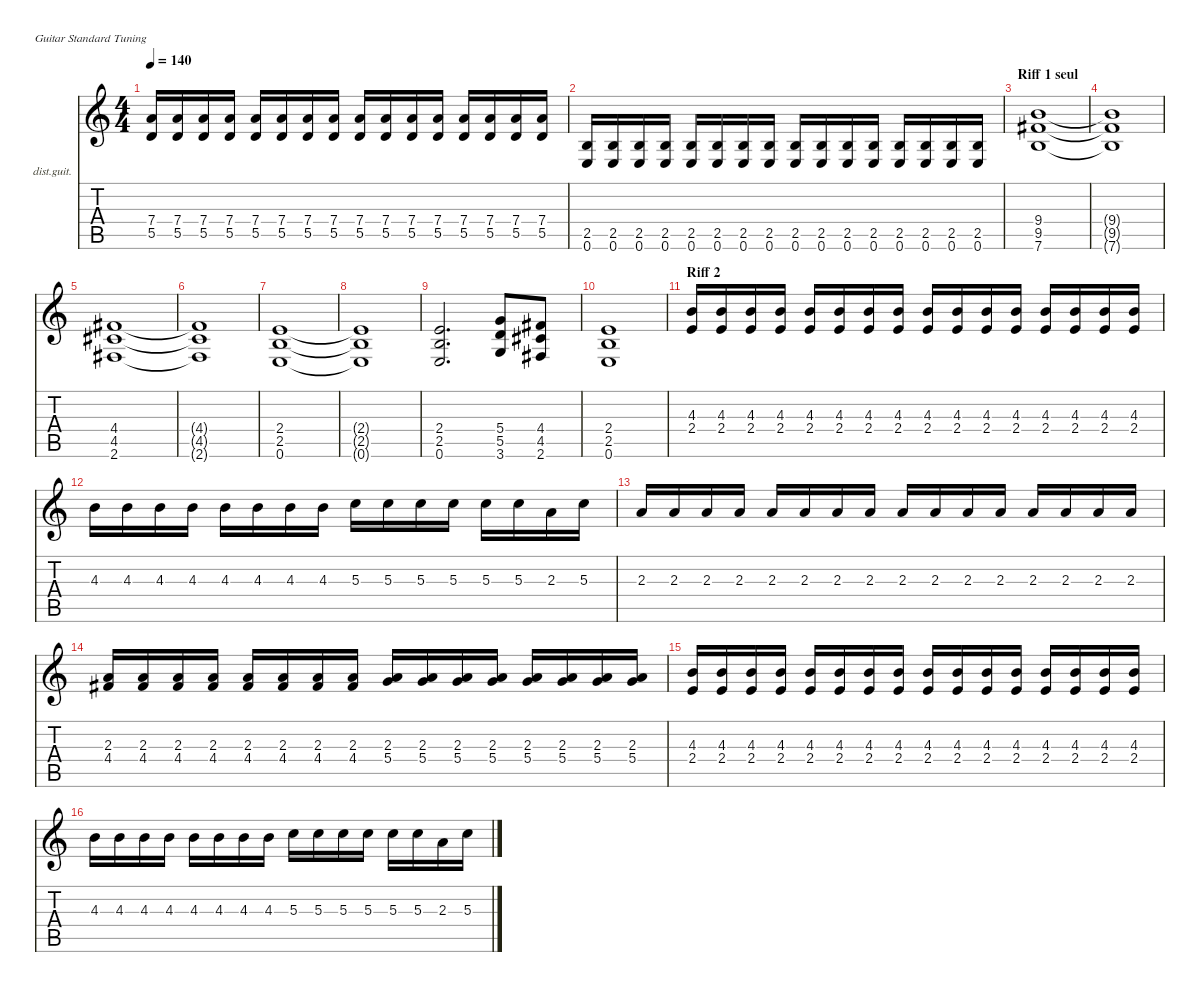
\defaultSystemsLayout 4
\hideDynamics
\bracketExtendMode nobrackets
\firstSystemTrackNameOrientation horizontal
\otherSystemsTrackNameOrientation horizontal
\track ("Rythm Guitar" "dist.guit.") {solo instrument distortionguitar}
\staff {score tabs}
\tuning (E4 B3 G3 D3 A2 E2)
\ts (4 4)
\tempo 140
\clef g2
\ks c
(5.5 7.4).16{dy mf} (5.5 7.4).16 (5.5 7.4).16 (5.5 7.4).16 (5.5 7.4).16 (5.5 7.4).16 (5.5 7.4).16 (5.5 7.4).16 (5.5 7.4).16 (5.5 7.4).16 (5.5 7.4).16 (5.5 7.4).16 (5.5 7.4).16 (5.5 7.4).16 (5.5 7.4).16 (5.5 7.4).16 |
(0.6 2.5).16 (0.6 2.5).16 (0.6 2.5).16 (0.6 2.5).16 (0.6 2.5).16 (0.6 2.5).16 (0.6 2.5).16 (0.6 2.5).16 (0.6 2.5).16 (0.6 2.5).16 (0.6 2.5).16 (0.6 2.5).16 (0.6 2.5).16 (0.6 2.5).16 (0.6 2.5).16 (0.6 2.5).16 |
\section ("" "Riff 1 seul")
(7.6 9.5{acc #} 9.4).1 |
(7.6{t} 9.5{t acc #} 9.4{t}).1 |
(2.6{acc #} 4.5{acc #} 4.4{acc #}).1 |
(2.6{t acc #} 4.5{t acc #} 4.4{t acc #}).1 |
(0.6 2.5 2.4).1 |
(0.6{t} 2.5{t} 2.4{t}).1 |
(0.6 2.5 2.4).2{d} (3.6 5.5 5.4).8 (2.6{acc #} 4.5{acc #} 4.4{acc #}).8 |
(0.6 2.5 2.4).1 |
\section ("" "Riff 2")
(2.4 4.3).16 (2.4 4.3).16 (2.4 4.3).16 (2.4 4.3).16 (2.4 4.3).16 (2.4 4.3).16 (2.4 4.3).16 (2.4 4.3).16 (2.4 4.3).16 (2.4 4.3).16 (2.4 4.3).16 (2.4 4.3).16 (2.4 4.3).16 (2.4 4.3).16 (2.4 4.3).16 (2.4 4.3).16 |
4.3.16 4.3.16 4.3.16 4.3.16 4.3.16 4.3.16 4.3.16 4.3.16 5.3.16 5.3.16 5.3.16 5.3.16 5.3.16 5.3.16 2.3.16 5.3.16 |
2.3.16 2.3.16 2.3.16 2.3.16 2.3.16 2.3.16 2.3.16 2.3.16 2.3.16 2.3.16 2.3.16 2.3.16 2.3.16 2.3.16 2.3.16 2.3.16 |
(2.3 4.4{acc #}).16 (2.3 4.4{acc #}).16 (4.4{acc #} 2.3).16 (4.4{acc #} 2.3).16 (4.4{acc #} 2.3).16 (4.4{acc #} 2.3).16 (4.4{acc #} 2.3).16 (4.4{acc #} 2.3).16 (2.3 5.4).16 (2.3 5.4).16 (2.3 5.4).16 (2.3 5.4).16 (2.3 5.4).16 (2.3 5.4).16 (2.3 5.4).16 (2.3 5.4).16 |
(2.4 4.3).16 (2.4 4.3).16 (2.4 4.3).16 (2.4 4.3).16 (2.4 4.3).16 (2.4 4.3).16 (2.4 4.3).16 (2.4 4.3).16 (2.4 4.3).16 (2.4 4.3).16 (2.4 4.3).16 (2.4 4.3).16 (2.4 4.3).16 (2.4 4.3).16 (2.4 4.3).16 (2.4 4.3).16 |
4.3.16 4.3.16 4.3.16 4.3.16 4.3.16 4.3.16 4.3.16 4.3.16 5.3.16 5.3.16 5.3.16 5.3.16 5.3.16 5.3.16 2.3.16 5.3.16
